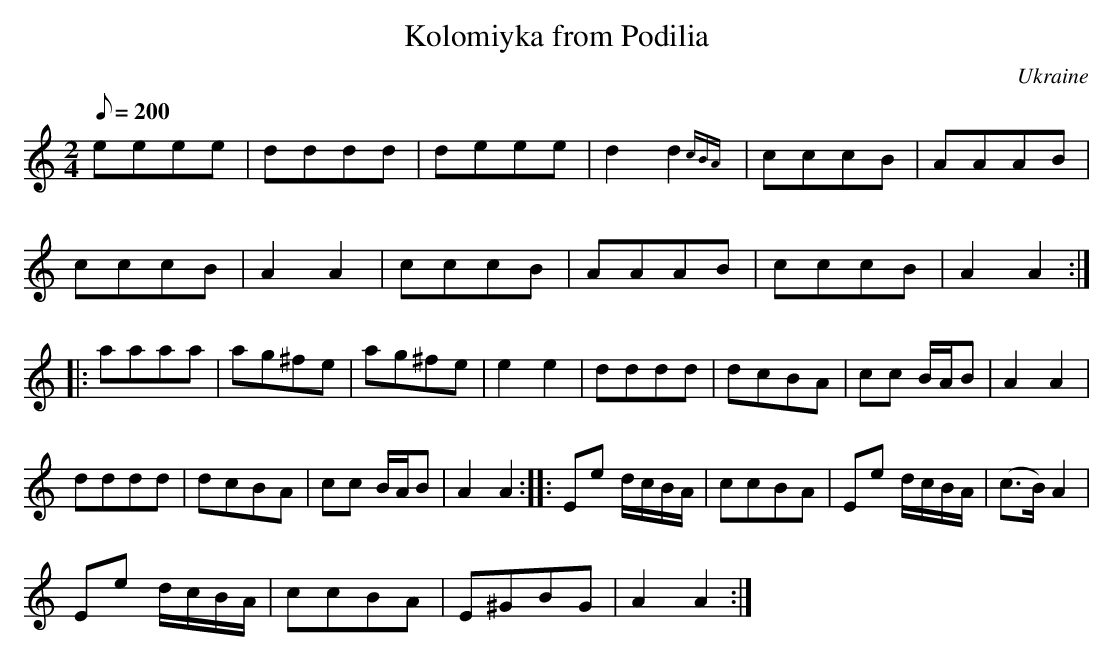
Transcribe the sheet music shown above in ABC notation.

X:1
T:Kolomiyka from Podilia
L:1/8
M:2/4
O:Ukraine
Q:200
K:A min
eeee | dddd | \
deee | d2 d2{cBA} | \
cccB | AAAB |
cccB | A2A2 | 	\
cccB | AAAB |  \
cccB | A2 A2 ::
aaaa  | ag^fe | \
ag^fe | e2e2  | \
dddd  | dcBA  | \
cc B/2A/2B | A2A2 |
dddd | dcBA | \
cc B/2A/2B | A2A2 ::\
Ee d/2c/2B/2A/2 | ccBA | \
Ee d/2c/2B/2A/2 | (c>B) A2 |
Ee d/2c/2B/2A/2 | ccBA | \
E^GBG | A2A2 :|
